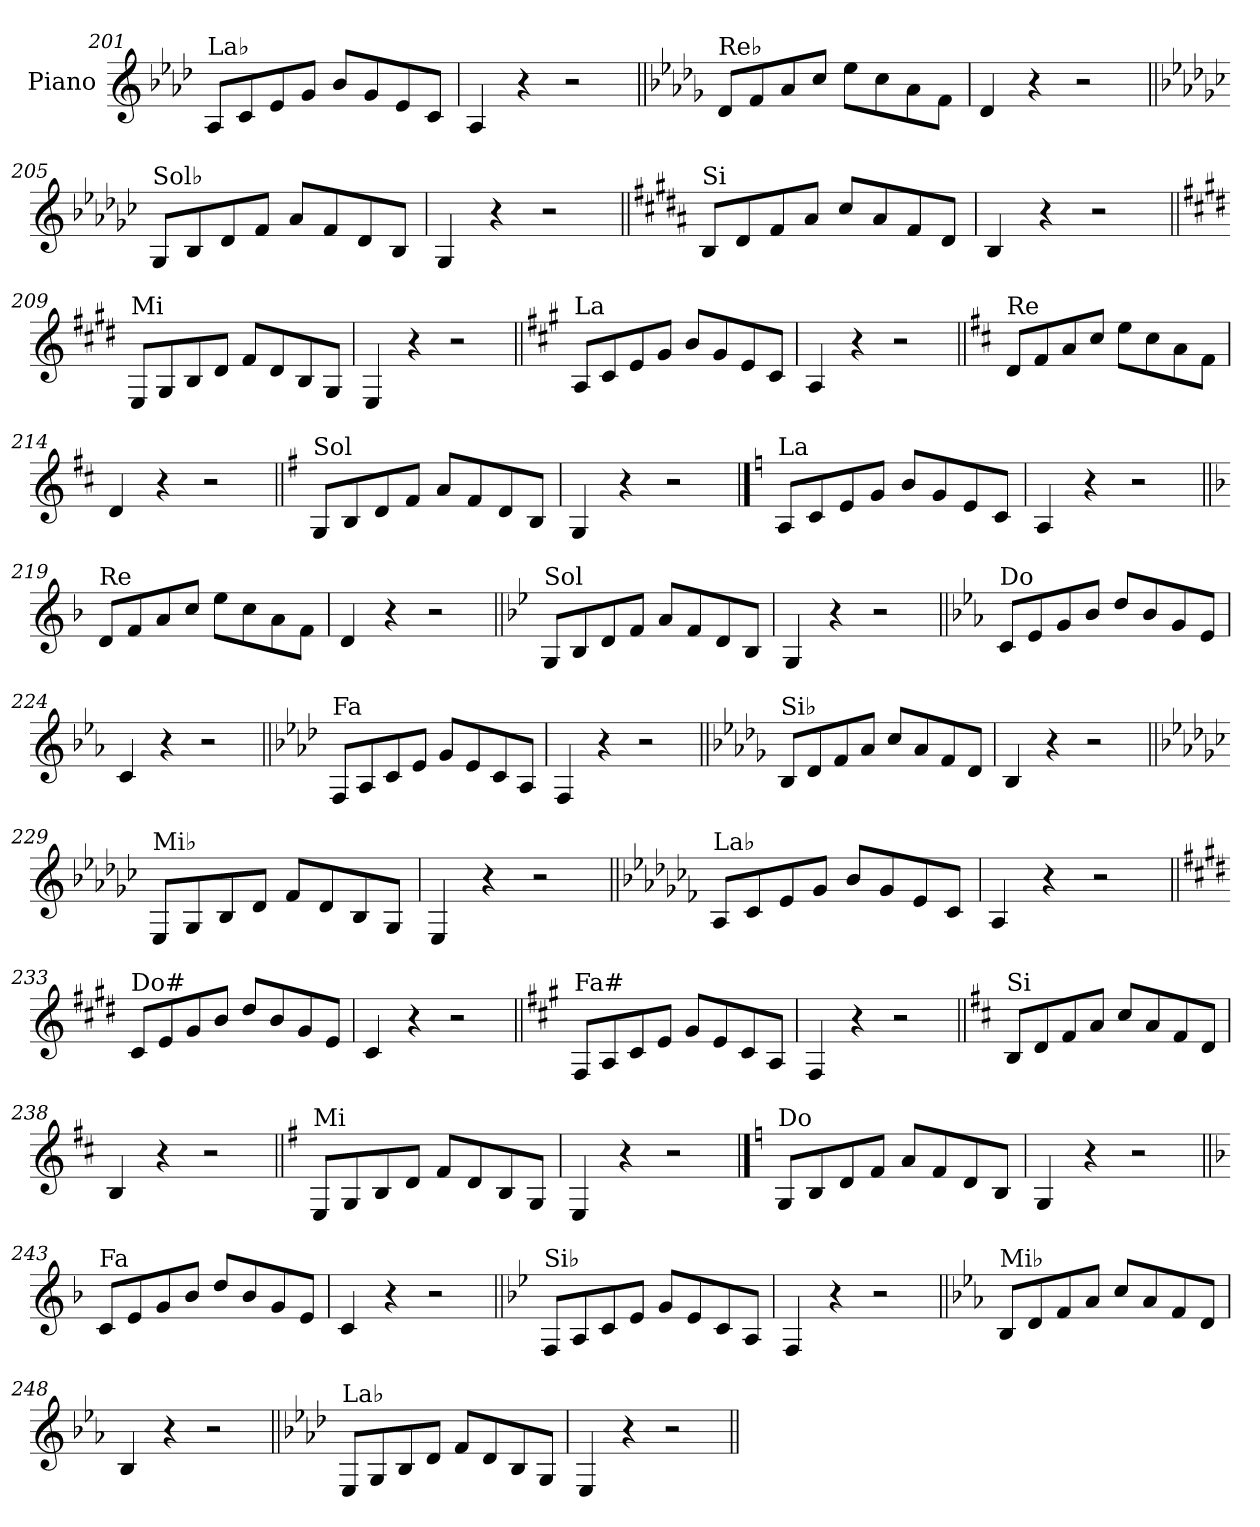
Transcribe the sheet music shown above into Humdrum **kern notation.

**kern
*part1
*staff1
*I"Piano
*I'Pno.
*clefG2
*k[b-e-a-d-]
=201
!LO:TX:a:t=La♭
8A-/L
8c/
8e-/
8g/J
8b-/L
8g/
8e-/
8c/J
=202
4A-/
4r
2r
=203||
*k[b-e-a-d-g-]
!LO:TX:a:t=Re♭
8d-/L
8f/
8a-/
8cc/J
8ee-\L
8cc\
8a-\
8f\J
=204
4d-/
4r
2r
!!LO:LB:g=z
=205||
*k[b-e-a-d-g-c-]
!LO:TX:a:t=Sol♭
8G-/L
8B-/
8d-/
8f/J
8a-/L
8f/
8d-/
8B-/J
=206
4G-/
4r
2r
=207||
*k[f#c#g#d#a#]
!LO:TX:a:t=Si
8B/L
8d#/
8f#/
8a#/J
8cc#/L
8a#/
8f#/
8d#/J
=208
4B/
4r
2r
=209||
*k[f#c#g#d#]
!LO:TX:a:t=Mi
8E/L
8G#/
8B/
8d#/J
8f#/L
8d#/
8B/
8G#/J
=210
4E/
4r
2r
!!LO:LB:g=z
=211||
*k[f#c#g#]
!LO:TX:a:t=La
8A/L
8c#/
8e/
8g#/J
8b/L
8g#/
8e/
8c#/J
=212
4A/
4r
2r
=213||
*k[f#c#]
!LO:TX:a:t=Re
8d/L
8f#/
8a/
8cc#/J
8ee\L
8cc#\
8a\
8f#\J
=214
4d/
4r
2r
=215||
*k[f#]
!LO:TX:a:t=Sol
8G/L
8B/
8d/
8f#/J
8a/L
8f#/
8d/
8B/J
=216
4G/
4r
2r
!!LO:LB:g=z
==217
*k[]
!LO:TX:a:t=La
8A/L
8c/
8e/
8g/J
8b/L
8g/
8e/
8c/J
=218
4A/
4r
2r
=219||
*k[b-]
!LO:TX:a:t=Re
8d/L
8f/
8a/
8cc/J
8ee\L
8cc\
8a\
8f\J
=220
4d/
4r
2r
=221||
*k[b-e-]
!LO:TX:a:t=Sol
8G/L
8B-/
8d/
8f/J
8a/L
8f/
8d/
8B-/J
=222
4G/
4r
2r
!!LO:LB:g=z
=223||
*k[b-e-a-]
!LO:TX:a:t=Do
8c/L
8e-/
8g/
8b-/J
8dd/L
8b-/
8g/
8e-/J
=224
4c/
4r
2r
=225||
*k[b-e-a-d-]
!LO:TX:a:t=Fa
8F/L
8A-/
8c/
8e-/J
8g/L
8e-/
8c/
8A-/J
=226
4F/
4r
2r
=227||
*k[b-e-a-d-g-]
!LO:TX:a:t=Si♭
8B-/L
8d-/
8f/
8a-/J
8cc/L
8a-/
8f/
8d-/J
=228
4B-/
4r
2r
!!LO:LB:g=z
=229||
*k[b-e-a-d-g-c-]
!LO:TX:a:t=Mi♭
8E-/L
8G-/
8B-/
8d-/J
8f/L
8d-/
8B-/
8G-/J
=230
4E-/
4r
2r
=231||
*k[b-e-a-d-g-c-f-]
!LO:TX:a:t=La♭
8A-/L
8c-/
8e-/
8g-/J
8b-/L
8g-/
8e-/
8c-/J
=232
4A-/
4r
2r
=233||
*k[f#c#g#d#]
!LO:TX:a:t=Do#
8c#/L
8e/
8g#/
8b/J
8dd#/L
8b/
8g#/
8e/J
=234
4c#/
4r
2r
!!LO:LB:g=z
=235||
*k[f#c#g#]
!LO:TX:a:t=Fa#
8F#/L
8A/
8c#/
8e/J
8g#/L
8e/
8c#/
8A/J
=236
4F#/
4r
2r
=237||
*k[f#c#]
!LO:TX:a:t=Si
8B/L
8d/
8f#/
8a/J
8cc#/L
8a/
8f#/
8d/J
=238
4B/
4r
2r
=239||
*k[f#]
!LO:TX:a:t=Mi
8E/L
8G/
8B/
8d/J
8f#/L
8d/
8B/
8G/J
=240
4E/
4r
2r
!!LO:PB:g=z
==241
*k[]
!LO:TX:a:t=Do
8G/L
8B/
8d/
8f/J
8a/L
8f/
8d/
8B/J
=242
4G/
4r
2r
=243||
*k[b-]
!LO:TX:a:t=Fa
8c/L
8e/
8g/
8b-/J
8dd/L
8b-/
8g/
8e/J
=244
4c/
4r
2r
=245||
*k[b-e-]
!LO:TX:a:t=Si♭
8F/L
8A/
8c/
8e-/J
8g/L
8e-/
8c/
8A/J
=246
4F/
4r
2r
!!LO:LB:g=z
=247||
*k[b-e-a-]
!LO:TX:a:t=Mi♭
8B-/L
8d/
8f/
8a-/J
8cc/L
8a-/
8f/
8d/J
=248
4B-/
4r
2r
=249||
*k[b-e-a-d-]
!LO:TX:a:t=La♭
8E-/L
8G/
8B-/
8d-/J
8f/L
8d-/
8B-/
8G/J
=250
4E-/
4r
2r
=||
*-
